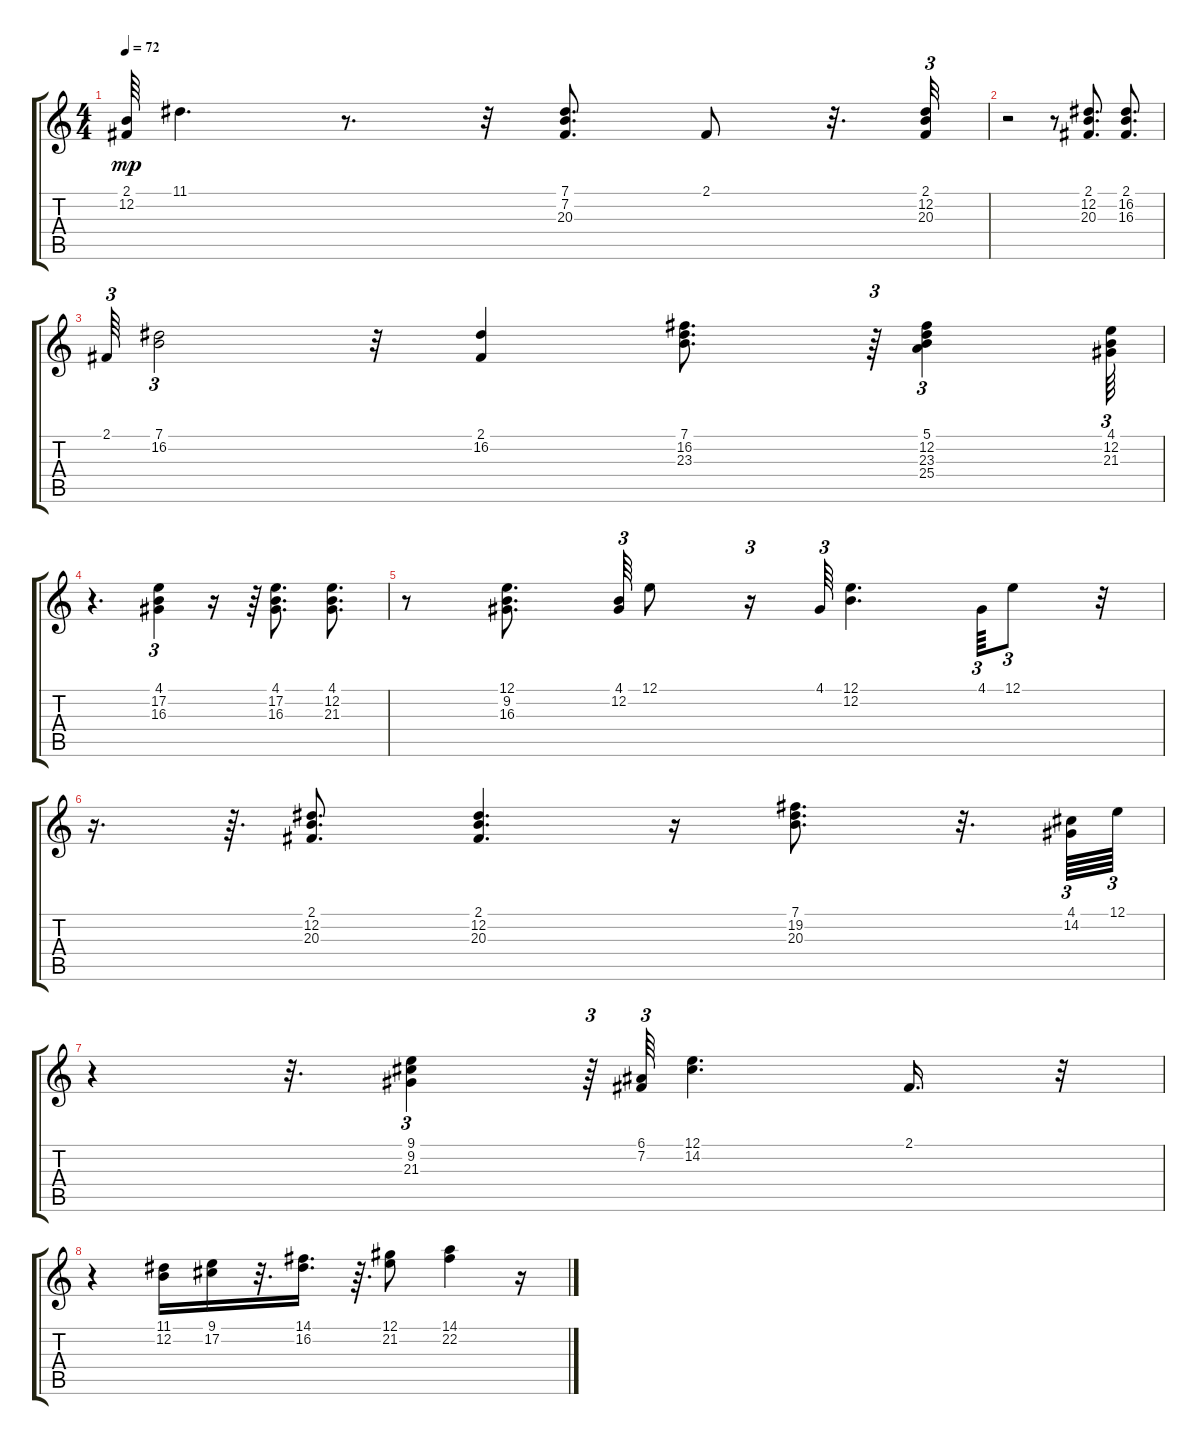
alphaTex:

\track "" {instrument electricpiano1}
\staff {score tabs}
\tuning (E4 B3 G3 D3 A2 E2) {hide}
\ts (4 4)
\tempo 72
\clef g2
\ks c
(2.1 12.2).64{dy mp} 11.1.4{d} r.8{d} r.32 (7.1 7.2 20.3).8{d} 2.1.8 r.32{d} (2.1 12.2 20.3).32{tu (3 2)} |
r.2 r.8 (2.1 12.2 20.3).8{d} (2.1 16.2 16.3).8{d} |
2.1.64{tu (3 2)} (7.1 16.2).2{tu (3 2)} r.32 (2.1 16.2).4 (7.1 16.2 23.3).8{d} r.64{tu (3 2)} (5.1 12.2 23.3 25.4).4{tu (3 2)} (4.1 12.2 21.3).64{tu (3 2)} |
r.4{d} (4.1 17.2 16.3).4{tu (3 2)} r.16 r.64 (4.1 17.2 16.3).8{d} (4.1 12.2 21.3).8{d} |
r.8 (12.1 9.2 16.3).8{d} (4.1 12.2).64{tu (3 2)} 12.1.8 r.16{tu (3 2)} 4.1.64{tu (3 2)} (12.1 12.2).4{d} 4.1.64{tu (3 2)} 12.1.8{tu (3 2)} r.32 |
r.16{d} r.64{d} (2.1 12.2 20.3).8{d} (2.1 12.2 20.3).4{d} r.16 (7.1 19.2 20.3).8{d} r.32{d} (4.1 14.2).64{tu (3 2)} 12.1.64{tu (3 2)} |
r.4 r.32{d} (9.1 9.2 21.3).4{tu (3 2)} r.64{tu (3 2)} (6.1 7.2).64{tu (3 2)} (12.1 14.2).4{d} 2.1.16{d} r.32 |
r.4 (11.1 12.2).16 (9.1 17.2).16 r.32{d} (14.1 16.2).16{d} r.64{d} (12.1 21.2).8 (14.1 22.2).4 r.16
